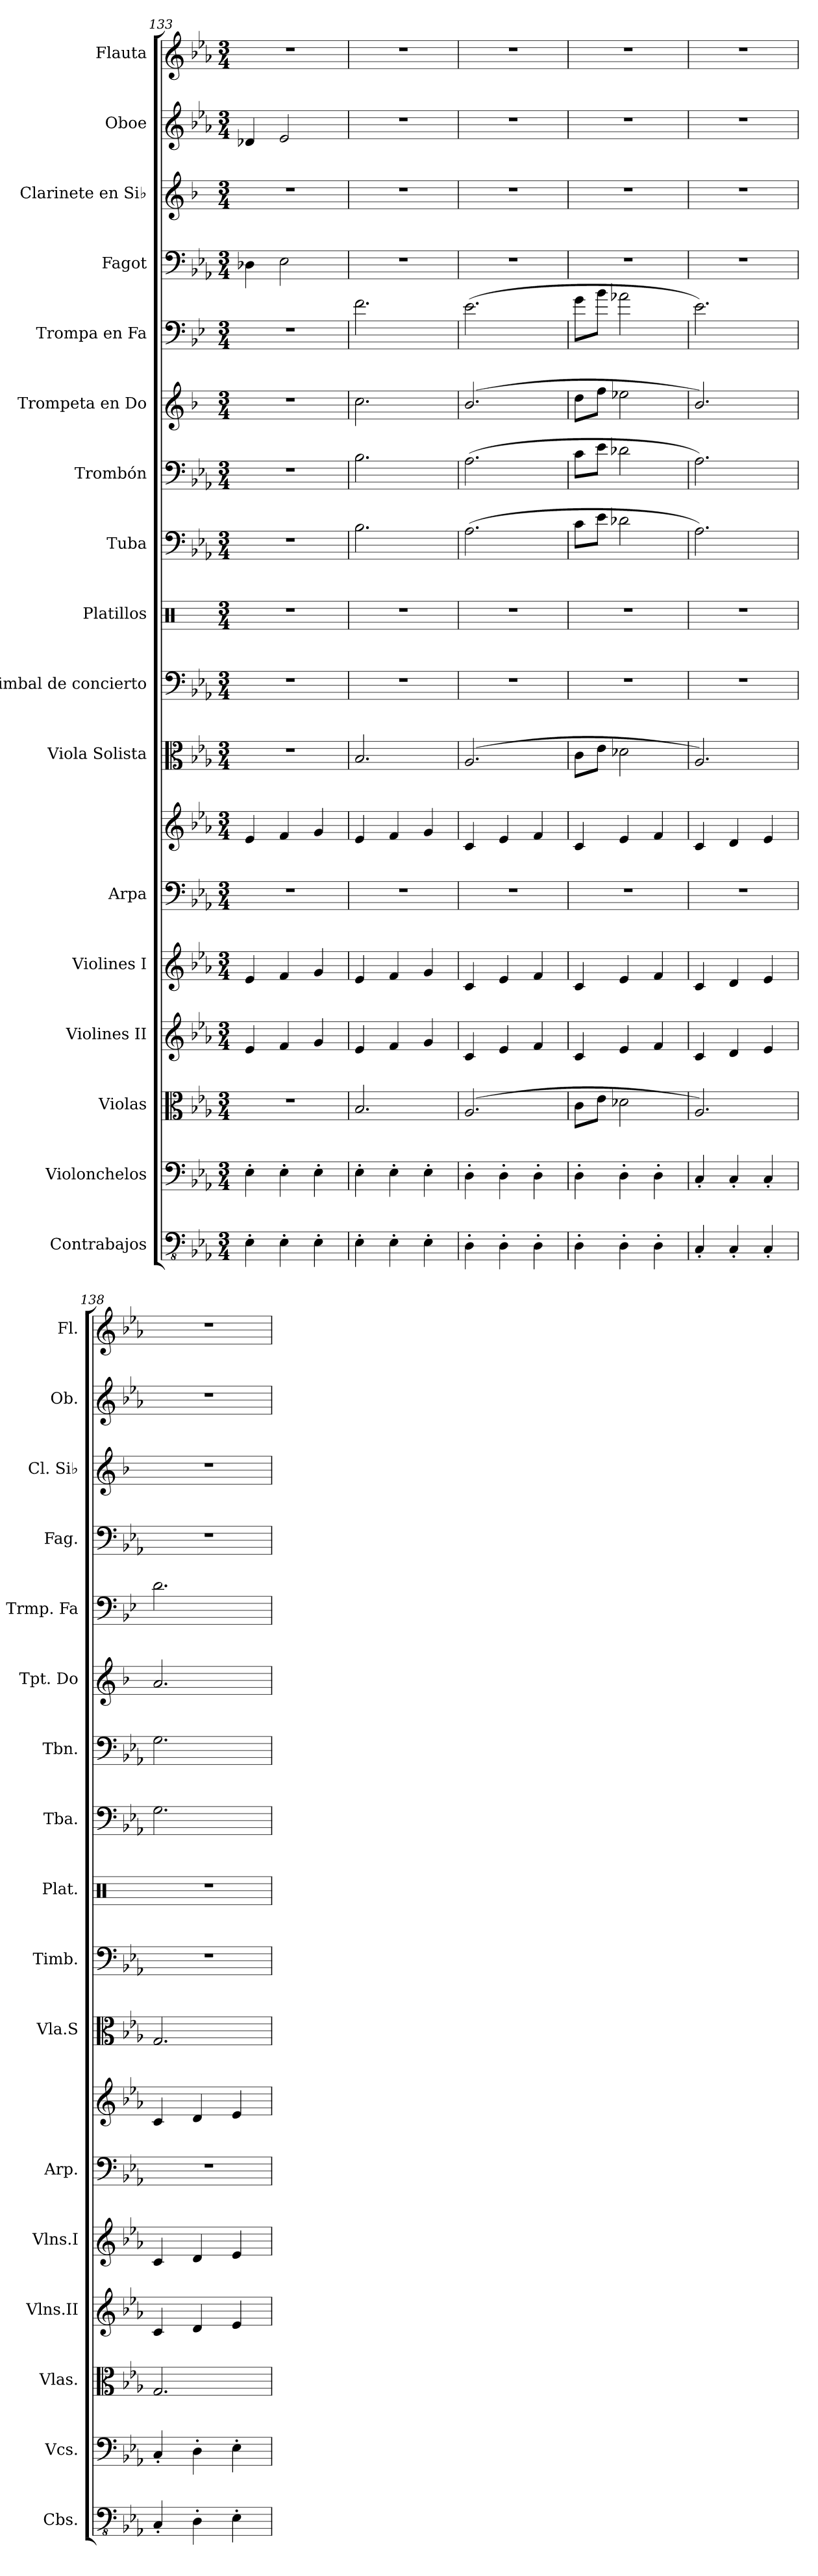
**kern	**kern	**kern	**kern	**kern	**kern	**kern	**kern	**kern	**kern	**kern	**kern	**kern	**kern	**kern	**kern	**kern	**kern
*part17	*part16	*part15	*part14	*part13	*part12	*part12	*part11	*part10	*part9	*part8	*part7	*part6	*part5	*part4	*part3	*part2	*part1
*staff18	*staff17	*staff16	*staff15	*staff14	*staff13	*staff12	*staff11	*staff10	*staff9	*staff8	*staff7	*staff6	*staff5	*staff4	*staff3	*staff2	*staff1
*I"Contrabajos	*I"Violonchelos	*I"Violas	*I"Violines II	*I"Violines I	*I"Arpa	*	*I"Viola Solista	*I"Timbal de concierto	*I"Platillos	*I"Tuba	*I"Trombón	*I"Trompeta en Do	*I"Trompa en Fa	*I"Fagot	*I"Clarinete en Si♭	*I"Oboe	*I"Flauta
*I'Cbs.	*I'Vcs.	*I'Vlas.	*I'Vlns.II	*I'Vlns.I	*I'Arp.	*	*I'Vla.S	*I'Timb.	*I'Plat.	*I'Tba.	*I'Tbn.	*I'Tpt. Do	*I'Trmp. Fa	*I'Fag.	*I'Cl. Si♭	*I'Ob.	*I'Fl.
!!LO:PB:g=z
*clefFv4	*clefF4	*clefC3	*clefG2	*clefG2	*clefF4	*clefG2	*clefC3	*clefF4	*clefX	*clefF4	*clefF4	*clefG2	*clefF4	*clefF4	*clefG2	*clefG2	*clefG2
*	*	*	*	*	*	*	*	*	*	*	*	*ITrd1c2	*ITrd4c7	*	*ITrd1c2	*	*
*k[b-e-a-]	*k[b-e-a-]	*k[b-e-a-]	*k[b-e-a-]	*k[b-e-a-]	*k[b-e-a-]	*k[b-e-a-]	*k[b-e-a-]	*k[b-e-a-]	*k[]	*k[b-e-a-]	*k[b-e-a-]	*k[b-e-a-]	*k[b-e-a-]	*k[b-e-a-]	*k[b-e-a-]	*k[b-e-a-]	*k[b-e-a-]
*M3/4	*M3/4	*M3/4	*M3/4	*M3/4	*M3/4	*M3/4	*M3/4	*M3/4	*M3/4	*M3/4	*M3/4	*M3/4	*M3/4	*M3/4	*M3/4	*M3/4	*M3/4
=133	=133	=133	=133	=133	=133	=133	=133	=133	=133	=133	=133	=133	=133	=133	=133	=133	=133
4EE-'\	4E-'\	2.r	4e-/	4e-/	2.r	4e-/	2.r	2.r	2.r	2.r	2.r	2.r	2.r	4D-X\	2.r	4d-X/	2.r
4EE-'\	4E-'\	.	4f/	4f/	.	4f/	.	.	.	.	.	.	.	2E-\	.	2e-/	.
4EE-'\	4E-'\	.	4g/	4g/	.	4g/	.	.	.	.	.	.	.	.	.	.	.
=134	=134	=134	=134	=134	=134	=134	=134	=134	=134	=134	=134	=134	=134	=134	=134	=134	=134
4EE-'\	4E-'\	2.B-/	4e-/	4e-/	2.r	4e-/	2.B-/	2.r	2.r	2.B-\	2.B-\	2.b-\	2.B-\	2.r	2.r	2.r	2.r
4EE-'\	4E-'\	.	4f/	4f/	.	4f/	.	.	.	.	.	.	.	.	.	.	.
4EE-'\	4E-'\	.	4g/	4g/	.	4g/	.	.	.	.	.	.	.	.	.	.	.
=135	=135	=135	=135	=135	=135	=135	=135	=135	=135	=135	=135	=135	=135	=135	=135	=135	=135
4DD'\	4D'\	(>2.A-/	4c/	4c/	2.r	4c/	(>2.A-/	2.r	2.r	(>2.A-\	(>2.A-\	(>2.a-/	(>2.A-\	2.r	2.r	2.r	2.r
4DD'\	4D'\	.	4e-/	4e-/	.	4e-/	.	.	.	.	.	.	.	.	.	.	.
4DD'\	4D'\	.	4f/	4f/	.	4f/	.	.	.	.	.	.	.	.	.	.	.
=136	=136	=136	=136	=136	=136	=136	=136	=136	=136	=136	=136	=136	=136	=136	=136	=136	=136
4DD'\	4D'\	8c\L	4c/	4c/	2.r	4c/	8c\L	2.r	2.r	8c\L	8c\L	8cc\L	8c\L	2.r	2.r	2.r	2.r
.	.	8e-\J	.	.	.	.	8e-\J	.	.	8e-\J	8e-\J	8ee-\J	8e-\J	.	.	.	.
4DD'\	4D'\	2d-X\	4e-/	4e-/	.	4e-/	2d-X\	.	.	2d-X\	2d-X\	2dd-X\	2d-X\	.	.	.	.
4DD'\	4D'\	.	4f/	4f/	.	4f/	.	.	.	.	.	.	.	.	.	.	.
=137	=137	=137	=137	=137	=137	=137	=137	=137	=137	=137	=137	=137	=137	=137	=137	=137	=137
4CC'/	4C'/	2.A-/)	4c/	4c/	2.r	4c/	2.A-/)	2.r	2.r	2.A-\)	2.A-\)	2.a-/)	2.A-\)	2.r	2.r	2.r	2.r
4CC'/	4C'/	.	4d/	4d/	.	4d/	.	.	.	.	.	.	.	.	.	.	.
4CC'/	4C'/	.	4e-/	4e-/	.	4e-/	.	.	.	.	.	.	.	.	.	.	.
=138	=138	=138	=138	=138	=138	=138	=138	=138	=138	=138	=138	=138	=138	=138	=138	=138	=138
4CC'/	4C'/	2.G/	4c/	4c/	2.r	4c/	2.G/	2.r	2.r	2.G\	2.G\	2.g/	2.G\	2.r	2.r	2.r	2.r
4DD'\	4D'\	.	4d/	4d/	.	4d/	.	.	.	.	.	.	.	.	.	.	.
4EE-'\	4E-'\	.	4e-/	4e-/	.	4e-/	.	.	.	.	.	.	.	.	.	.	.
=	=	=	=	=	=	=	=	=	=	=	=	=	=	=	=	=	=
*-	*-	*-	*-	*-	*-	*-	*-	*-	*-	*-	*-	*-	*-	*-	*-	*-	*-
